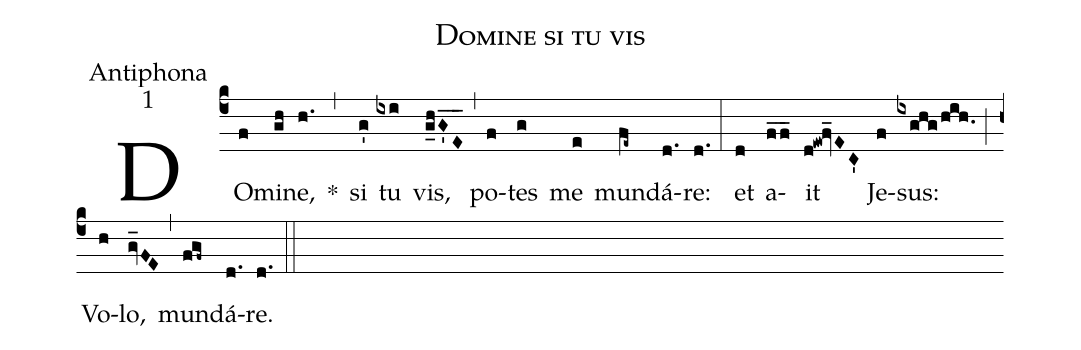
name:Domine si tu vis;
office-part:Antiphona;
mode:1;
%%
(c4) DO(f)mi(gh)ne,(h.) *(,) si(g') tu(ixi) vis,(g_hG'_E_) (,) po(f)tes(g) me(e) mun(fe~)dá(d.)re:(d.) (:) et(d) a(f_/f_)it(d!ew!fv_EC') Je(f)sus:(ixghg/hih.) (;) Vo(h)lo,(gv_FE) (,) mun(fgf~)dá(d.)re.(d.) (::)
